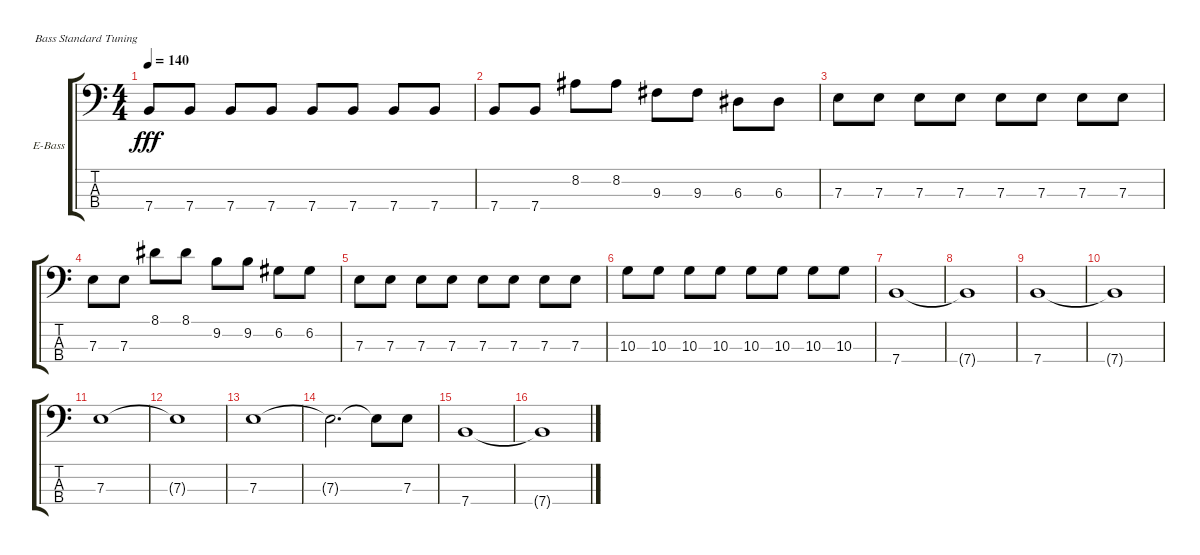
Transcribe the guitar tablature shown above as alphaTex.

\defaultSystemsLayout 4
\bracketExtendMode groupsimilarinstruments
\firstSystemTrackNameOrientation horizontal
\otherSystemsTrackNameOrientation horizontal
\track ("O`Malley" "E-Bass") {instrument electricbassfinger}
\staff {score tabs}
\tuning (G2 D2 A1 E1)
\ts (4 4)
\tempo 140
\clef f4
\ks c
7.4.8{dy fff} 7.4.8 7.4.8 7.4.8 7.4.8 7.4.8 7.4.8 7.4.8 |
7.4.8 7.4.8 8.2.8 8.2.8 9.3.8 9.3.8 6.3.8 6.3.8 |
7.3.8 7.3.8 7.3.8 7.3.8 7.3.8 7.3.8 7.3.8 7.3.8 |
7.3.8 7.3.8 8.1.8 8.1.8 9.2.8 9.2.8 6.2.8 6.2.8 |
7.3.8 7.3.8 7.3.8 7.3.8 7.3.8 7.3.8 7.3.8 7.3.8 |
10.3.8 10.3.8 10.3.8 10.3.8 10.3.8 10.3.8 10.3.8 10.3.8 |
7.4.1 |
7.4{t}.1 |
7.4.1 |
7.4{t}.1 |
7.3.1 |
7.3{t}.1 |
7.3.1 |
7.3{t}.2{d} 7.3{t}.8 7.3.8 |
7.4.1 |
7.4{t}.1
